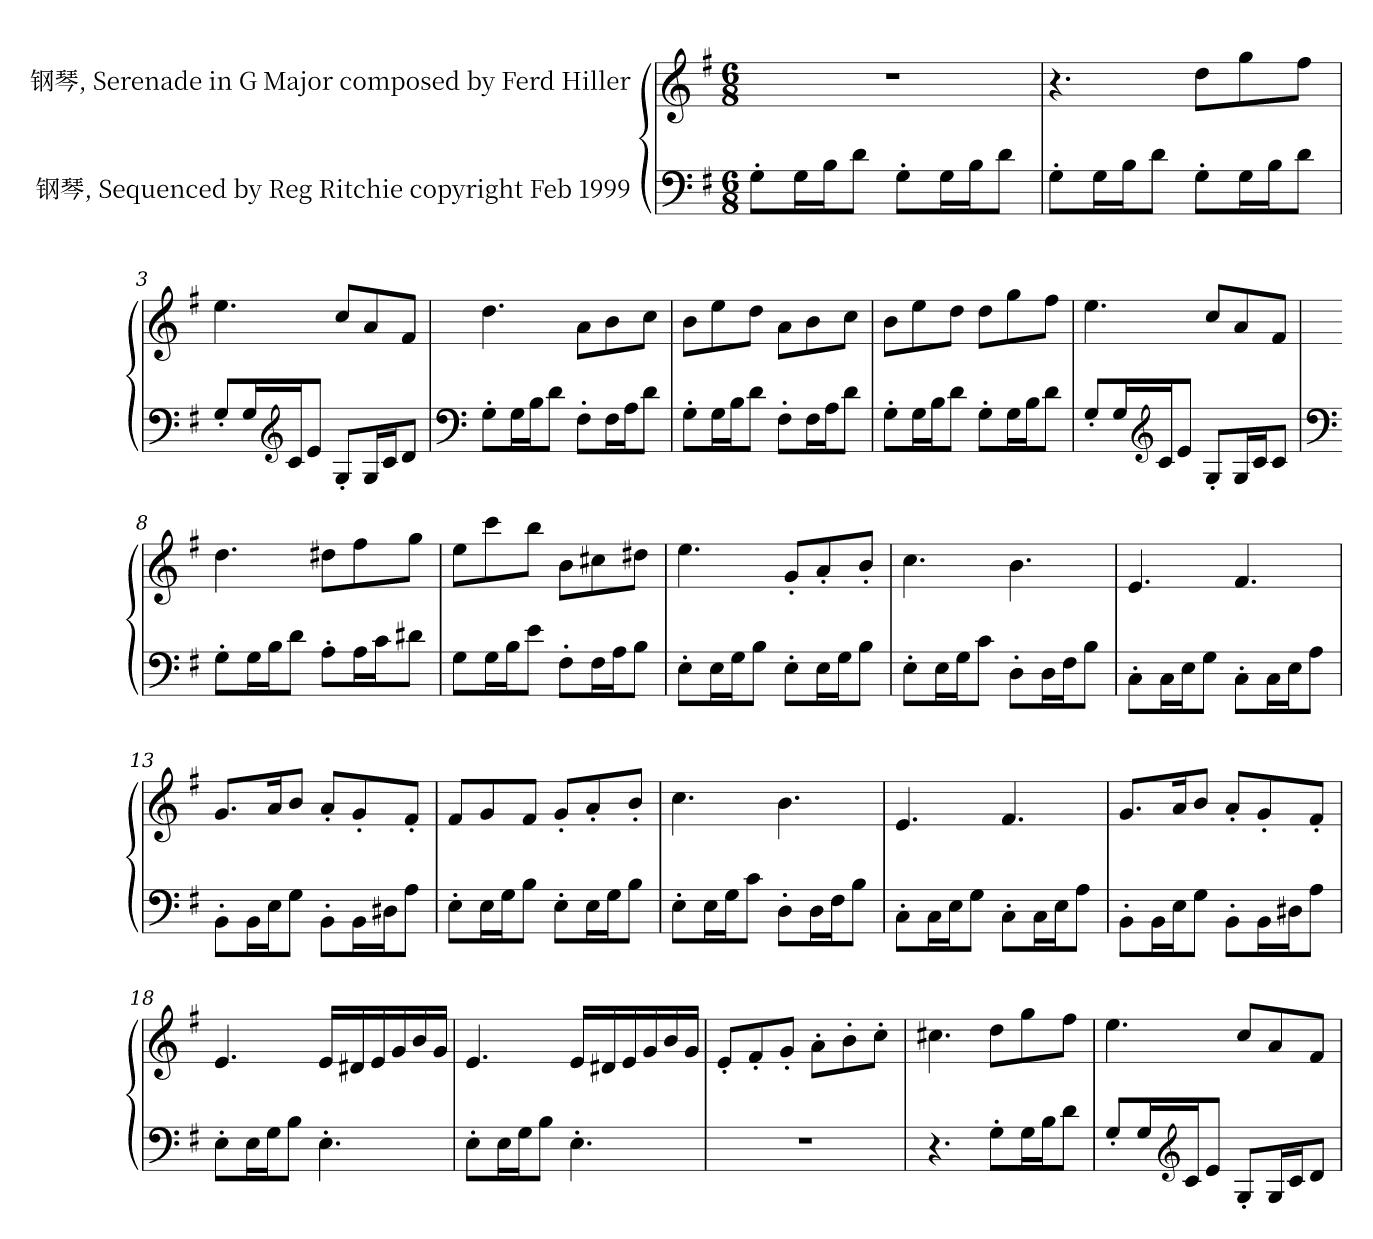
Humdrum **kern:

**kern	**kern
*part2	*part1
*staff2	*staff1
*I"钢琴, Sequenced by Reg Ritchie copyright Feb 1999	*I"钢琴, Serenade in G Major composed by Ferd Hiller
*clefF4	*clefG2
*k[f#]	*k[f#]
*M6/8	*M6/8
*MM120	*MM120
=1	=1
8G'\L	2.r
16G\L	.
16B\J	.
8d\J	.
8G'\L	.
16G\L	.
16B\J	.
8d\J	.
=2	=2
8G'\L	4.r
16G\L	.
16B\J	.
8d\J	.
8G'\L	8dd\L
16G\L	8gg\
16B\J	.
8d\J	8ff#\J
!!LO:LB:g=z
=3	=3
8G'/L	4.ee\
16G/L	.
*clefG2	*
16c/J	.
8e/J	.
8G'/L	8cc/L
16G/L	8a/
16c/J	.
8d/J	8f#/J
=4	=4
*clefF4	*
8G'\L	4.dd\
16G\L	.
16B\J	.
8d\J	.
8F#'\L	8a\L
16F#\L	8b\
16A\J	.
8d\J	8cc\J
=5	=5
8G'\L	8b\L
16G\L	8ee\
16B\J	.
8d\J	8dd\J
8F#'\L	8a\L
16F#\L	8b\
16A\J	.
8d\J	8cc\J
=6	=6
8G'\L	8b\L
16G\L	8ee\
16B\J	.
8d\J	8dd\J
8G'\L	8dd\L
16G\L	8gg\
16B\J	.
8d\J	8ff#\J
!!LO:LB:g=z
=7	=7
8G'/L	4.ee\
16G/L	.
*clefG2	*
16c/J	.
8e/J	.
8G'/L	8cc/L
16G/L	8a/
16c/J	.
8c/J	8f#/J
=8	=8
*clefF4	*
8G'\L	4.dd\
16G\L	.
16B\J	.
8d\J	.
8A'\L	8dd#X\L
16A\L	8ff#\
16c\J	.
8d#X\J	8gg\J
=9	=9
8G\L	8ee\L
16G\L	8ccc\
16B\J	.
8e\J	8bb\J
8F#'\L	8b\L
16F#\L	8cc#X\
16A\J	.
8B\J	8dd#X\J
=10	=10
8E'\L	4.ee\
16E\L	.
16G\J	.
8B\J	.
8E'\L	8g'/L
16E\L	8a'/
16G\J	.
8B\J	8b'/J
!!LO:LB:g=z
=11	=11
8E'\L	4.cc\
16E\L	.
16G\J	.
8c\J	.
8D'\L	4.b\
16D\L	.
16F#\J	.
8B\J	.
=12	=12
8C'\L	4.e/
16C\L	.
16E\J	.
8G\J	.
8C'\L	4.f#/
16C\L	.
16E\J	.
8A\J	.
=13	=13
8BB'\L	8.g/L
16BB\L	.
16E\J	16a/K
8G\J	8b/J
8BB'\L	8a'/L
16BB\L	8g'/
16D#X\J	.
8A\J	8f#'/J
=14	=14
8E'\L	8f#/L
16E\L	8g/
16G\J	.
8B\J	8f#/J
8E'\L	8g'/L
16E\L	8a'/
16G\J	.
8B\J	8b'/J
=15	=15
8E'\L	4.cc\
16E\L	.
16G\J	.
8c\J	.
8D'\L	4.b\
16D\L	.
16F#\J	.
8B\J	.
!!LO:LB:g=z
=16	=16
8C'\L	4.e/
16C\L	.
16E\J	.
8G\J	.
8C'\L	4.f#/
16C\L	.
16E\J	.
8A\J	.
=17	=17
8BB'\L	8.g/L
16BB\L	.
16E\J	16a/K
8G\J	8b/J
8BB'\L	8a'/L
16BB\L	8g'/
16D#X\J	.
8A\J	8f#'/J
=18	=18
8E'\L	4.e/
16E\L	.
16G\J	.
8B\J	.
4.E'\	16e/LL
.	16d#X/
.	16e/
.	16g/
.	16b/
.	16g/JJ
=19	=19
8E'\L	4.e/
16E\L	.
16G\J	.
8B\J	.
4.E'\	16e/LL
.	16d#X/
.	16e/
.	16g/
.	16b/
.	16g/JJ
!!LO:LB:g=z
=20	=20
2.r	8e'/L
.	8f#'/
.	8g'/J
.	8a'\L
.	8b'\
.	8cc'\J
=21	=21
4.r	4.cc#X\
8G'\L	8dd\L
16G\L	8gg\
16B\J	.
8d\J	8ff#\J
=22	=22
8G'/L	4.ee\
16G/L	.
*clefG2	*
16c/J	.
8e/J	.
8G'/L	8cc/L
16G/L	8a/
16c/J	.
8d/J	8f#/J
=	=
*-	*-
